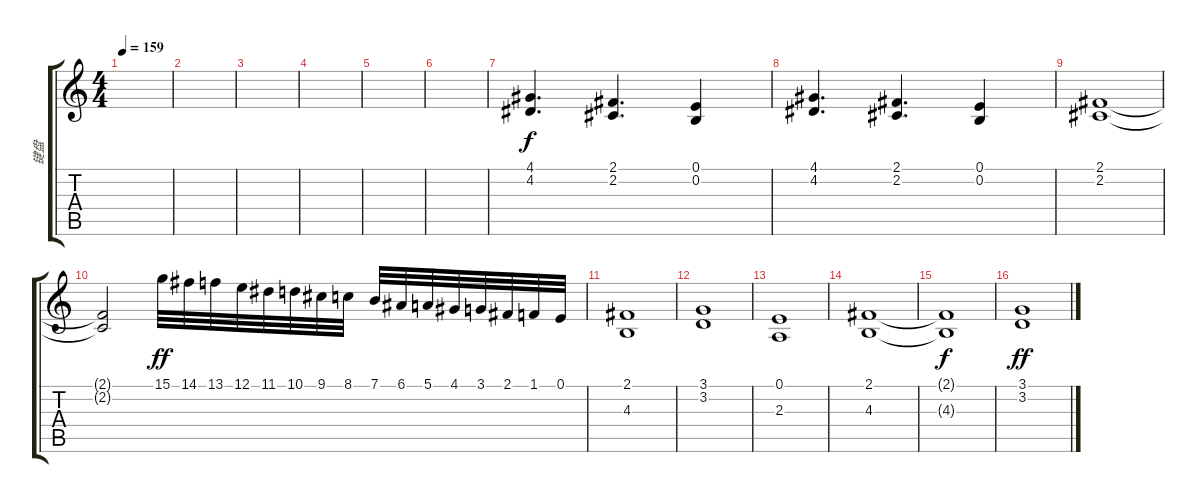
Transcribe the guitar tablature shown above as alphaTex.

\track ("键盘" "键盘") {instrument stringensemble1}
\staff {score tabs}
\tuning (E4 B3 G3 D3 A2 E2) {hide}
\ts (4 4)
\tempo 159
\clef g2
\ks c
|
|
|
|
|
|
(4.1 4.2).4{d} (2.1 2.2).4{d} (0.1 0.2).4 |
(4.1 4.2).4{d} (2.1 2.2).4{d} (0.1 0.2).4 |
(2.1 2.2).1 |
(2.1{t} 2.2{t}).2{dy f} 15.1.32{dy ff} 14.1.32 13.1.32 12.1.32 11.1.32 10.1.32 9.1.32 8.1.32 7.1.32 6.1.32 5.1.32 4.1.32 3.1.32 2.1.32 1.1.32 0.1.32 |
(2.1 4.3).1 |
(3.1 3.2).1 |
(0.1 2.3).1 |
(2.1 4.3).1 |
(2.1{t} 4.3{t}).1{dy f} |
(3.1 3.2).1{dy ff}
